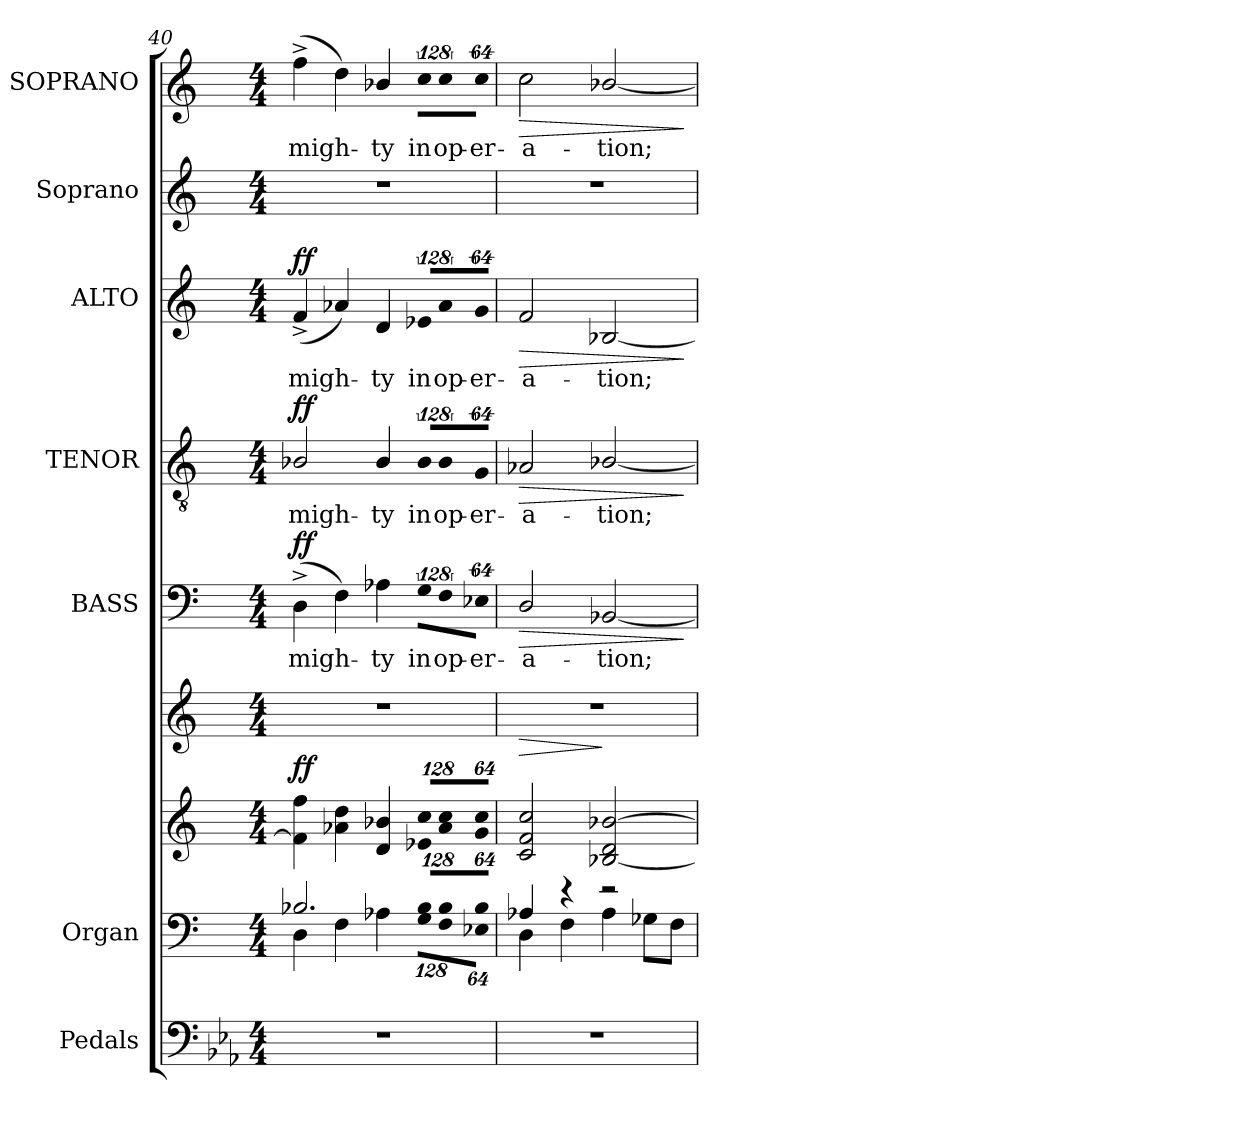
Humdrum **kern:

**kern	**kern	**kern	**kern	**dynam	**kern	**text	**dynam	**kern	**text	**dynam	**kern	**text	**dynam	**kern	**kern	**text	**dynam
*part7	*part6	*part6	*part6	*part6	*part5	*part5	*part5	*part4	*part4	*part4	*part3	*part3	*part3	*part2	*part1	*part1	*part1
*staff9	*staff8	*staff7	*staff6	*staff6/7/8	*staff5	*staff5	*staff5	*staff4	*staff4	*staff4	*staff3	*staff3	*staff3	*staff2	*staff1	*staff1	*staff1
*I"Pedals	*I"Organ	*	*	*	*I"BASS	*	*	*I"TENOR	*	*	*I"ALTO	*	*	*I"Soprano	*I"SOPRANO	*	*
*I'Ped.	*I'Org.	*	*	*	*I'B.	*	*	*I'T.	*	*	*I'A.	*	*	*I'S.	*I'S.	*	*
*clefF4	*clefF4	*clefG2	*clefG2	*	*clefF4	*	*	*clefGv2	*	*	*clefG2	*	*	*clefG2	*clefG2	*	*
*	*	*	*	*	*	*	*	*ITrd7c12	*	*	*	*	*	*	*	*	*
*k[b-e-a-]	*k[]	*k[]	*k[]	*	*k[]	*	*	*k[]	*	*	*k[]	*	*	*k[]	*k[]	*	*
*E-:	*C:	*C:	*C:	*	*C:	*	*	*C:	*	*	*C:	*	*	*C:	*C:	*	*
*M4/4	*M4/4	*M4/4	*M4/4	*	*M4/4	*	*	*M4/4	*	*	*M4/4	*	*	*M4/4	*M4/4	*	*
*MM112	*MM112	*MM112	*MM112	*	*MM112	*	*	*MM112	*	*	*MM112	*	*	*MM112	*MM112	*	*
=40	=40	=40	=40	=40	=40	=40	=40	=40	=40	=40	=40	=40	=40	=40	=40	=40	=40
*	*^	*	*	*	*	*	*	*	*	*	*	*	*	*	*	*	*
!	!	!	!	!	!	!	!LO:LY:b:color=#000000	!	!	!	!	!	!	!	!	!	!	!
!	!	!	!	!	!	!	!	!	!	!LO:LY:b:color=#000000	!	!	!	!	!	!	!	!
!	!	!	!	!	!	!	!	!	!	!	!	!	!LO:LY:b:color=#000000	!	!	!	!	!
!	!	!	!	!	!	!	!	!	!	!	!	!	!	!	!	!	!LO:LY:b:color=#000000	!
1r	2.B-i/	4Di\	4fi\] 4ffi	1r	ff	(4D^i\	migh-	ff	2BB-i/	migh-	ff	(4f^i/	migh-	ff	1r	(4ff^i\	migh-	.
.	.	4Fi\	4a-Xi\ 4ddi	.	.	4Fi\)	.	.	.	.	.	4a-i/)	.	.	.	4ddi\)	.	.
!	!	!	!	!	!	!	!LO:LY:b:color=#000000	!	!	!	!	!	!	!	!	!	!	!
!	!	!	!	!	!	!	!	!	!	!LO:LY:b:color=#000000	!	!	!	!	!	!	!	!
!	!	!	!	!	!	!	!	!	!	!	!	!	!LO:LY:b:color=#000000	!	!	!	!	!
!	!	!	!	!	!	!	!	!	!	!	!	!	!	!	!	!	!LO:LY:b:color=#000000	!
.	.	4A-i\	4di/ 4b-i	.	.	4A-i\	-ty	.	4BB-i/	-ty	.	4di/	-ty	.	.	4b-i/	-ty	.
*	*Xbrackettup	*	*	*	*	*	*	*	*	*	*	*	*	*	*	*	*	*
!	!LO:N:vis=8	!LO:N:vis=8	!	!	!	!	!	!	!	!	!	!	!	!	!	!	!	!
*	*	*	*Xbrackettup	*	*	*	*	*	*	*	*	*	*	*	*	*	*	*
!	!	!	!LO:N:vis=8	!	!	!LO:N:vis=8	!	!	!	!	!	!	!	!	!	!	!	!
!	!	!	!	!	!	!	!LO:LY:b:color=#000000	!	!LO:N:vis=8	!	!	!	!	!	!	!	!	!
!	!	!	!	!	!	!	!	!	!	!LO:LY:b:color=#000000	!	!LO:N:vis=8	!	!	!	!	!	!
!	!	!	!	!	!	!	!	!	!	!	!	!	!LO:LY:b:color=#000000	!	!	!LO:N:vis=8	!	!
!	!	!	!	!	!	!	!	!	!	!	!	!	!	!	!	!	!LO:LY:b:color=#000000	!
.	1024%85B-i/L	1024%85Gi\L	1024%85e-i/ 1024%85cciL	.	.	1024%85Gi\L	in	.	1024%85BB-i/L	in	.	1024%85e-i/L	in	.	.	1024%85cci\L	in	.
!	!LO:N:vis=8	!LO:N:vis=8	!LO:N:vis=8	!	!	!LO:N:vis=8	!	!	!	!	!	!	!	!	!	!	!	!
!	!	!	!	!	!	!	!LO:LY:b:color=#000000	!	!LO:N:vis=8	!	!	!	!	!	!	!	!	!
!	!	!	!	!	!	!	!	!	!	!LO:LY:b:color=#000000	!	!LO:N:vis=8	!	!	!	!	!	!
!	!	!	!	!	!	!	!	!	!	!	!	!	!LO:LY:b:color=#000000	!	!	!LO:N:vis=8	!	!
!	!	!	!	!	!	!	!	!	!	!	!	!	!	!	!	!	!LO:LY:b:color=#000000	!
.	1024%85B-i/	1024%85Fi\	1024%85a-i/ 1024%85cci	.	.	1024%85Fi\	op-	.	1024%85BB-i/	op-	.	1024%85a-i/	op-	.	.	1024%85cci\	op-	.
!	!LO:N:vis=8	!LO:N:vis=8	!LO:N:vis=8	!	!	!LO:N:vis=8	!	!	!	!	!	!	!	!	!	!	!	!
!	!	!	!	!	!	!	!LO:LY:b:color=#000000	!	!LO:N:vis=8	!	!	!	!	!	!	!	!	!
!	!	!	!	!	!	!	!	!	!	!LO:LY:b:color=#000000	!	!LO:N:vis=8	!	!	!	!	!	!
!	!	!	!	!	!	!	!	!	!	!	!	!	!LO:LY:b:color=#000000	!	!	!LO:N:vis=8	!	!
!	!	!	!	!	!	!	!	!	!	!	!	!	!	!	!	!	!LO:LY:b:color=#000000	!
.	512%43B-i/J	512%43E-i\J	512%43gi/ 512%43cciJ	.	.	512%43E-i\J	-er-	.	512%43GGi/J	-er-	.	512%43gi/J	-er-	.	.	512%43cci\J	-er-	.
=41	=41	=41	=41	=41	=41	=41	=41	=41	=41	=41	=41	=41	=41	=41	=41	=41	=41	=41
!	!	!	!	!	!LO:HP:b	!	!	!	!	!	!	!	!	!	!	!	!	!
!	!	!	!	!	!	!	!LO:LY:b:color=#000000	!LO:HP:b	!	!	!	!	!	!	!	!	!	!
!	!	!	!	!	!	!	!	!	!	!LO:LY:b:color=#000000	!LO:HP:b	!	!	!	!	!	!	!
!	!	!	!	!	!	!	!	!	!	!	!	!	!LO:LY:b:color=#000000	!LO:HP:b	!	!	!	!
!	!	!	!	!	!	!	!	!	!	!	!	!	!	!	!	!	!LO:LY:b:color=#000000	!LO:HP:b
1r	4A-i/	4Di\	2ci/ 2fi 2cci	1r	>	2Di/	-a-	>	2AA-i/	-a-	>	2fi/	-a-	>	1r	2cci\	-a-	>
.	4r	4Fi\	.	.	.	.	.	.	.	.	.	.	.	.	.	.	.	.
!	!	!	!	!	!	!	!LO:LY:b:color=#000000	!	!	!	!	!	!	!	!	!	!	!
!	!	!	!	!	!	!	!	!	!	!LO:LY:b:color=#000000	!	!	!	!	!	!	!	!
!	!	!	!	!	!	!	!	!	!	!	!	!	!LO:LY:b:color=#000000	!	!	!	!	!
!	!	!	!	!	!	!	!	!	!	!	!	!	!	!	!	!	!LO:LY:b:color=#000000	!
.	2r	4A-i\	[2B-i/ 2di [2b-i	.	]	[2BB-i/	-tion;	.	[2BB-i/	-tion;	.	[2B-i/	-tion;	.	.	[2b-i/	-tion;	.
.	.	8G-Xi\L	.	.	.	.	.	.	.	.	.	.	.	.	.	.	.	.
.	.	8Fi\J	.	.	.	.	.	.	.	.	.	.	.	.	.	.	.	.
*	*v	*v	*	*	*	*	*	*	*	*	*	*	*	*	*	*	*	*
.	.	.	.	.	.	.	]	.	.	]	.	.	]	.	.	.	]
=	=	=	=	=	=	=	=	=	=	=	=	=	=	=	=	=	=
*-	*-	*-	*-	*-	*-	*-	*-	*-	*-	*-	*-	*-	*-	*-	*-	*-	*-
